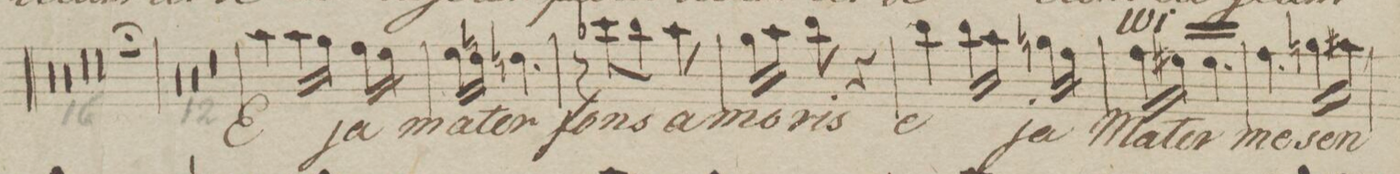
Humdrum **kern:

**kern	**text	**dynam
*I"Cant!	*	*
*clefC1	*	*
*k[b-e-a-]	*	*
*M2/4	*	*
0r	.	.
=79	=79	=79
=80	=80	=80
=81	=81	=81
=82	=82	=82
0r	.	.
=83	=83	=83
=84	=84	=84
=85	=85	=85
=86	=86	=86
0r	.	.
=87	=87	=87
=88	=88	=88
=89	=89	=89
=90	=90	=90
1.r	.	.
=91	=91	=91
=92	=92	=92
=93	=93	=93
2r;	.	.
=94	=94	=94
0r	.	.
=95	=95	=95
=96	=96	=96
=97	=97	=97
=98	=98	=98
0r	.	.
=99	=99	=99
=100	=100	=100
=101	=101	=101
=102	=102	=102
0r	.	.
=103	=103	=103
=104	=104	=104
=105	=105	=105
=106	=106	=106
4ff\	E-	.
16ff\LL	.	.
16ee-\JJ	.	.
16dd\LL	-ja	.
16cc\JJ	.	.
=107	=107	=107
16cc\LL	ma-	.
16bni\JJ	.	.
4.bn\	-ter	.
=108	=108	=108
8r	.	.
8aa-X\L	fons	.
8gg\J	.	.
8ff\	a-	.
=109	=109	=109
16ee-\LL	-mo-	.
16ff\JJ	.	.
8gg\	-ris	.
4r	.	.
=110	=110	=110
4gg\	e-	.
16gg\LL	.	.
16ff\JJ	.	.
16een\LL	-ja	.
16dd\JJ	.	.
=111	=111	=111
16dd\LL	Ma-	.
16cc#X\JJ	.	.
4.cc#\	-ter	.
=112	=112	=112
8r	.	.
8bb-\L	fons	.
8aan\J	.	.
8gg\	a-	.
=113	=113	=113
16ff\LL	-mo-	.
16een\JJ	.	.
8dd\	-ris	.
4r	.	.
=114	=114	=114
4.dd\	me	.
16een\LL	sen-	.
16ff#X\JJ	.	.
=115	=115	=115
*-	*-	*-
